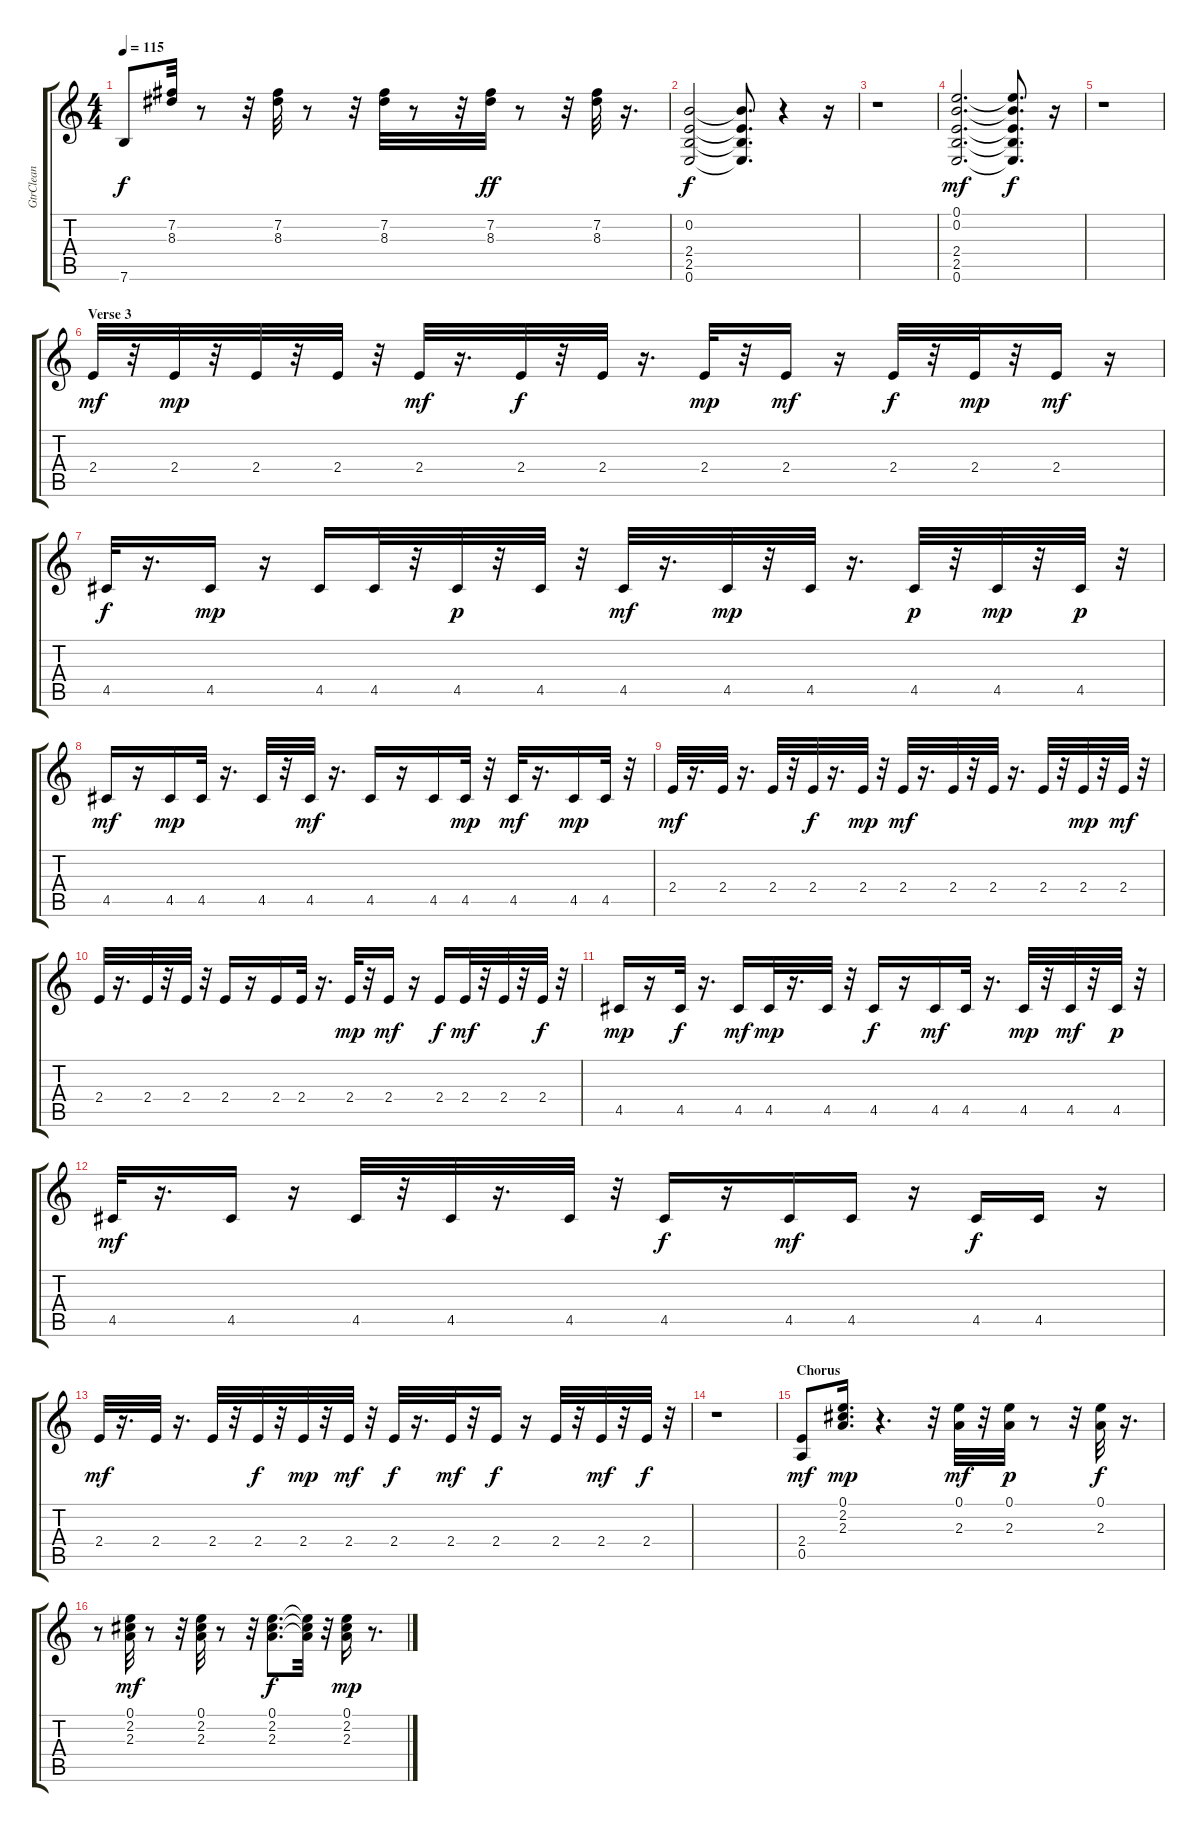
\track ("GtrClean" "GtrClean") {instrument electricguitarclean}
\staff {score tabs}
\tuning (E4 B3 G3 D3 A2 E2) {hide}
\ts (4 4)
\tempo 115
\clef g2
\ks c
7.6.8{dy f} (7.2 8.3).32 r.8 r.32 (7.2 8.3).32 r.8 r.32 (7.2 8.3).32 r.8 r.32 (7.2 8.3).32{dy ff} r.8 r.32 (7.2 8.3).32 r.16{d} |
(0.2 2.4 2.5 0.6).2{dy f} (0.2{t} 2.4{t} 2.5{t} 0.6{t}).8{d} r.4 r.16 |
r.1 |
(0.1 0.2 2.4 2.5 0.6).2{d dy mf} (0.1{t} 0.2{t} 2.4{t} 2.5{t} 0.6{t}).8{d dy f} r.16 |
r.1 |
\section ("" "Verse 3")
2.4.32{dy mf} r.32 2.4.32{dy mp} r.32 2.4.32 r.32 2.4.32 r.32 2.4.32{dy mf} r.16{d} 2.4.32{dy f} r.32 2.4.32 r.16{d} 2.4.32{dy mp} r.32 2.4.16{dy mf} r.16 2.4.32{dy f} r.32 2.4.32{dy mp} r.32 2.4.16{dy mf} r.16 |
4.5.32{dy f} r.16{d} 4.5.16{dy mp} r.16 4.5.16 4.5.32 r.32 4.5.32{dy p} r.32 4.5.32 r.32 4.5.32{dy mf} r.16{d} 4.5.32{dy mp} r.32 4.5.32 r.16{d} 4.5.32{dy p} r.32 4.5.32{dy mp} r.32 4.5.32{dy p} r.32 |
4.5.16{dy mf} r.16 4.5.16{dy mp} 4.5.32 r.16{d} 4.5.32 r.32 4.5.32{dy mf} r.16{d} 4.5.16 r.16 4.5.16 4.5.32{dy mp} r.32 4.5.32{dy mf} r.16{d} 4.5.16{dy mp} 4.5.32 r.32 |
2.4.32{dy mf} r.16{d} 2.4.32 r.16{d} 2.4.32 r.32 2.4.32{dy f} r.16{d} 2.4.32{dy mp} r.32 2.4.32{dy mf} r.16{d} 2.4.32 r.32 2.4.32 r.16{d} 2.4.32 r.32 2.4.32{dy mp} r.32 2.4.32{dy mf} r.32 |
2.4.32 r.16{d} 2.4.32 r.32 2.4.32 r.32 2.4.16 r.16 2.4.16 2.4.32 r.16{d} 2.4.32{dy mp} r.32 2.4.16{dy mf} r.16 2.4.16{dy f} 2.4.32{dy mf} r.32 2.4.32 r.32 2.4.32{dy f} r.32 |
4.5.16{dy mp} r.16 4.5.32{dy f} r.16{d} 4.5.16{dy mf} 4.5.32{dy mp} r.16{d} 4.5.32 r.32 4.5.16{dy f} r.16 4.5.16{dy mf} 4.5.32 r.16{d} 4.5.32{dy mp} r.32 4.5.32{dy mf} r.32 4.5.32{dy p} r.32 |
4.5.32{dy mf} r.16{d} 4.5.16 r.16 4.5.32 r.32 4.5.32 r.16{d} 4.5.32 r.32 4.5.16{dy f} r.16 4.5.16{dy mf} 4.5.16 r.16 4.5.16{dy f} 4.5.16 r.16 |
2.4.32{dy mf} r.16{d} 2.4.32 r.16{d} 2.4.32 r.32 2.4.32{dy f} r.32 2.4.32{dy mp} r.32 2.4.32{dy mf} r.32 2.4.32{dy f} r.16{d} 2.4.32{dy mf} r.32 2.4.16{dy f} r.16 2.4.32 r.32 2.4.32{dy mf} r.32 2.4.32{dy f} r.32 |
r.1 |
\section ("" "Chorus")
(2.4 0.5).8{dy mf} (0.1 2.2 2.3).16{d dy mp} r.4{d} r.32 (0.1 2.3).32{dy mf} r.32 (0.1 2.3).32{dy p} r.8 r.32 (0.1 2.3).32{dy f} r.16{d} |
r.8 (0.1 2.2 2.3).32{dy mf} r.8 r.32 (0.1 2.2 2.3).32 r.8 r.32 (0.1 2.2 2.3).8{d dy f} (0.1{t} 2.2{t} 2.3{t}).32 r.32 (0.1 2.2 2.3).16{dy mp} r.8{d}
